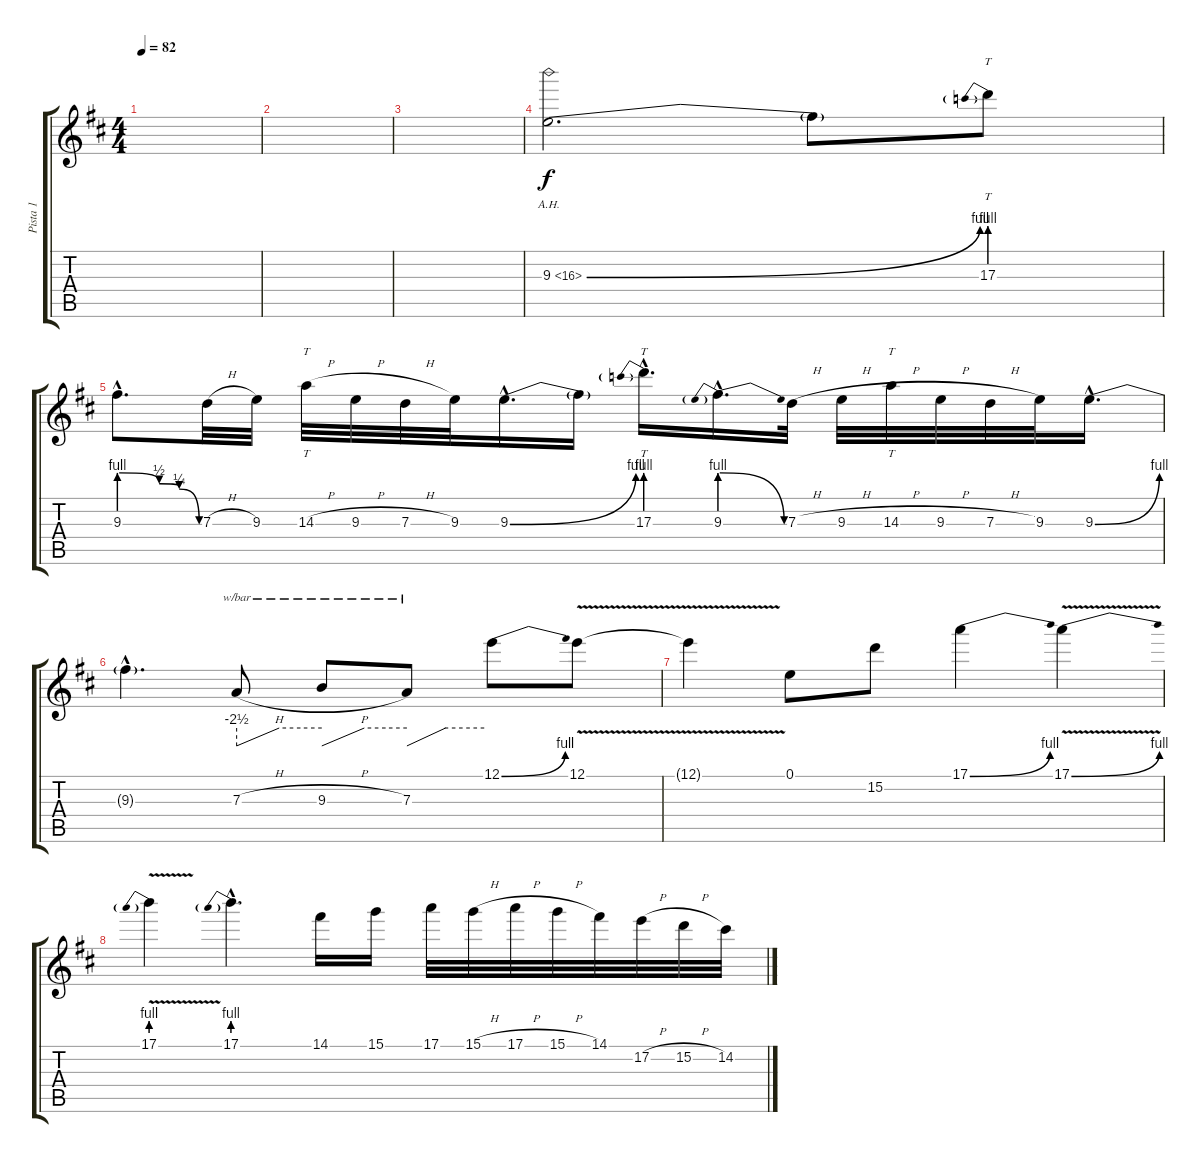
\track ("Pista 1" "Pista 1") {instrument distortionguitar}
\staff {score tabs}
\tuning (E4 B3 G3 D3 A2 E2) {hide}
\ts (4 4)
\tempo 82
\clef g2
\ks d
|
|
|
9.3{be (bend 0 0 60 4) ah 7}.2{d} 9.3{t}.8 17.3{be (prebend 0 4 60 4)}.8{tt} |
9.3{be (custom 0 4 30 2 45 1 60 0) hac}.8{d} 7.3{h}.32 9.3.32 14.3{h}.32{tt} 9.3{h}.32 7.3{h}.32 9.3.32 9.3{be (bend 0 0 60 4) hac}.16{d} 9.3{t}.16 17.3{be (prebend 0 4 60 4) hac}.16{tt d} 9.3{be (prebendrelease 0 4 60 0) hac}.16{d} 7.3{h}.32 9.3{h}.32 14.3{h}.32{tt} 9.3{h}.32 7.3{h}.32 9.3.32 9.3{be (bend 0 0 60 4) hac}.16{d} |
9.3{hac t}.4{d} 7.3{h}.8{tbe (custom default 0 -10 30 0 45 0 60 0)} 9.3{h}.8{tbe (custom default 0 -10 30 0 45 0 60 0)} 7.3.8{tbe (custom default 0 -10 30 0 60 0)} 12.1{be (bend 0 0 60 4)}.8 12.1{v}.8 |
12.1{t}.4 0.1.8 15.2.8 17.1{be (bend 0 0 60 4)}.4 17.1{be (bend 0 0 60 4) v}.4 |
17.1{be (prebend 0 4 60 4) v}.4 17.1{be (prebend 0 4 60 4) hac}.4{d} 14.1.16 15.1.16 17.1.32 15.1{h}.32 17.1{h}.32 15.1{h}.32 14.1.32 17.2{h}.32 15.2{h}.32 14.2{h}.32
